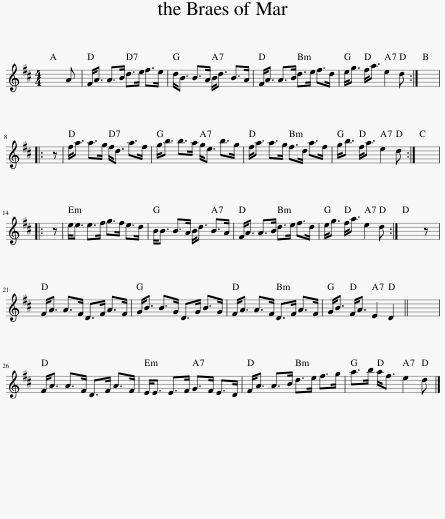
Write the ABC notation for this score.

X:1
L:1/8
M:4/4
I:linebreak $
K:D
V:1 treble
V:1
 x8 | A | F<A A>B d>e f>e | d<B B>A B<d B>A | F<A A>B d>e f>d | %5
 e<g f<a e2 d :| x8 |:$ z | f<a a>g f<d a>f | g<b b>a g<e b>g | %10
 f<a a>g f>d a>f | g<b f<a e2 d :| x8 |:$ z | e<e e>f g>f e>d | %15
 B<B B>A B<d B>A | F<A A>B d>e f>d | e<g f<a e2 d :| x8 | z |$ %20
 F<A A>F D>F A>F | G<B B>G D>G B>G | F<A A>F D>F A>F | G<B F<A E2 D2 || x8 |$ %25
 F<A A>F D>F A>F | E<E E>F G>F E>D | F<A A>B d>e f>g | a>b a<f e2 d |] %29
